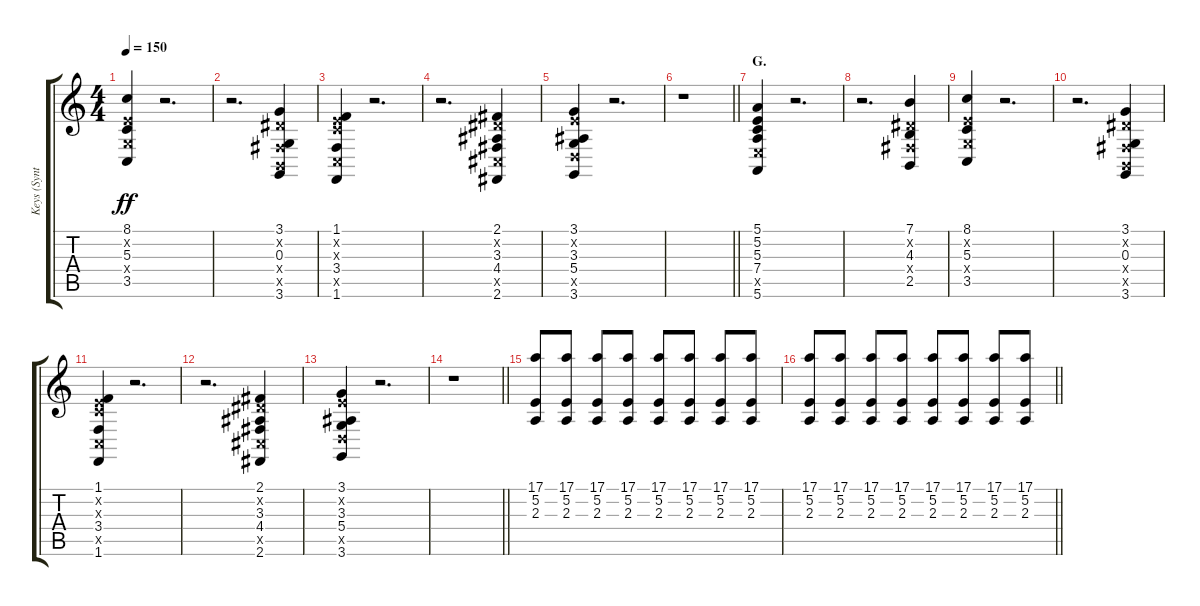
\track ("Keys (Synth Strings)" "Keys (Synt") {instrument orchestrahit}
\staff {score tabs}
\tuning (E4 B3 G3 D3 A2 E2) {hide}
\ts (4 4)
\tempo 150
\clef g2
\ks c
(8.1 5.2{x} 5.3 5.4{x} 3.5).4{dy ff} r.2{d} |
r.2{d} (3.1 4.2{x} 0.3 4.4{x} 2.5{x} 3.6).4 |
(1.1 5.2{x} 5.3{x} 3.4 3.5{x} 1.6).4 r.2{d} |
r.2{d} (2.1 4.2{x} 3.3 4.4 4.5{x} 2.6).4 |
(3.1 5.2{x} 3.3 5.4 5.5{x} 3.6).4 r.2{d} |
\barLineRight lightlight
r.1 |
\section ("" "G.")
(5.1 5.2 5.3 7.4 7.5{x} 5.6).4 r.2{d} |
r.2{d} (7.1 4.2{x} 4.3 4.4{x} 2.5).4 |
(8.1 5.2{x} 5.3 5.4{x} 3.5).4 r.2{d} |
r.2{d} (3.1 4.2{x} 0.3 4.4{x} 2.5{x} 3.6).4 |
(1.1 5.2{x} 5.3{x} 3.4 3.5{x} 1.6).4 r.2{d} |
r.2{d} (2.1 4.2{x} 3.3 4.4 4.5{x} 2.6).4 |
(3.1 5.2{x} 3.3 5.4 5.5{x} 3.6).4 r.2{d} |
\barLineRight lightlight
r.1 |
\section ("" "")
(17.1 5.2 2.3).8 (17.1 5.2 2.3).8 (17.1 5.2 2.3).8 (17.1 5.2 2.3).8 (17.1 5.2 2.3).8 (17.1 5.2 2.3).8 (17.1 5.2 2.3).8 (17.1 5.2 2.3).8 |
\barLineRight lightlight
(17.1 5.2 2.3).8 (17.1 5.2 2.3).8 (17.1 5.2 2.3).8 (17.1 5.2 2.3).8 (17.1 5.2 2.3).8 (17.1 5.2 2.3).8 (17.1 5.2 2.3).8 (17.1 5.2 2.3).8
